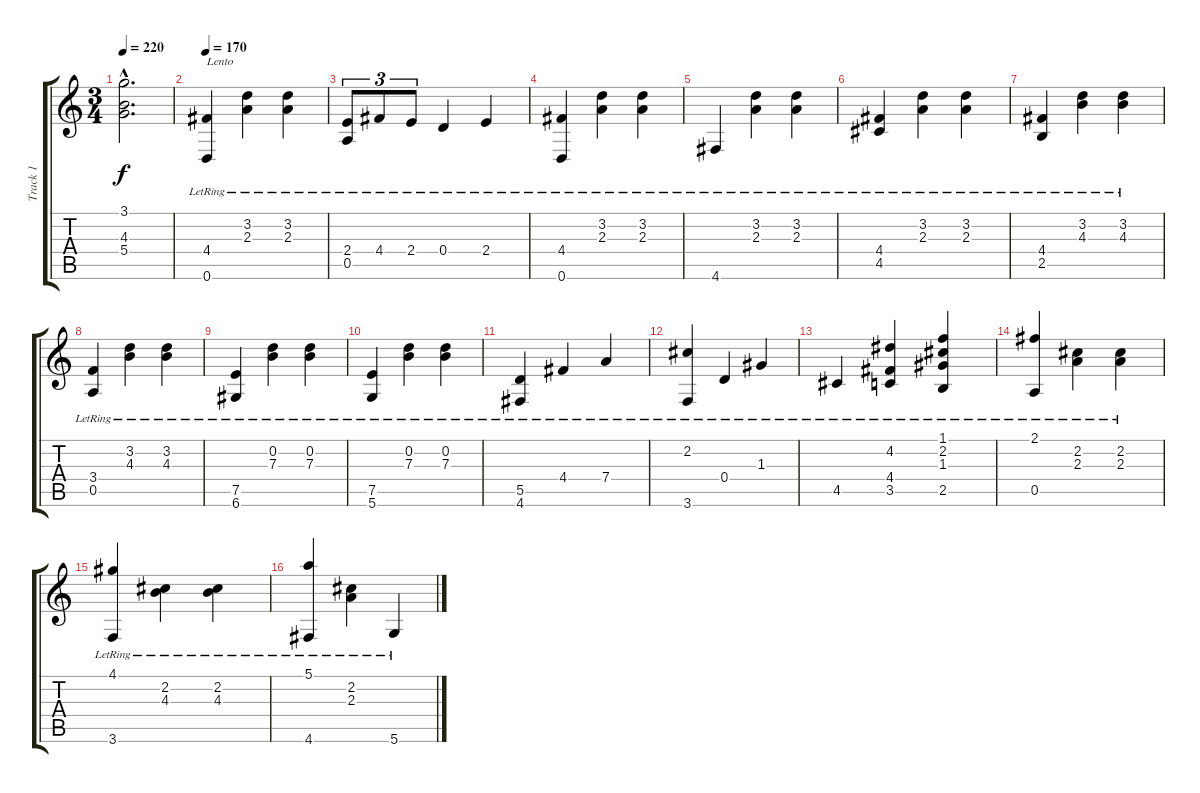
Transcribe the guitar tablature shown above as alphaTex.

\track ("Track 1" "Track 1") {instrument acousticguitarnylon}
\staff {score tabs}
\tuning (E4 B3 G3 D3 A2 D2) {hide}
\ts (3 4)
\tempo 220
\clef g2
\ks c
(3.1{hac t} 4.3{hac t} 5.4{hac t}).2{d dy f} |
\tempo 170
(4.4{lr} 0.6{lr}).4{txt "Lento"} (3.2{lr} 2.3{lr}).4 (3.2{lr} 2.3{lr}).4 |
(2.4{lr} 0.5{lr}).8{tu (3 2)} 4.4{lr}.8{tu (3 2)} 2.4{lr}.8{tu (3 2)} 0.4{lr}.4 2.4{lr}.4 |
(4.4{lr} 0.6{lr}).4 (3.2{lr} 2.3{lr}).4 (3.2{lr} 2.3{lr}).4 |
4.6{lr}.4 (3.2{lr} 2.3{lr}).4 (3.2{lr} 2.3{lr}).4 |
(4.4{lr} 4.5{lr}).4 (3.2{lr} 2.3{lr}).4 (3.2{lr} 2.3{lr}).4 |
(4.4{lr} 2.5{lr}).4 (3.2{lr} 4.3{lr}).4 (3.2{lr} 4.3{lr}).4 |
(3.4{lr} 0.5{lr}).4 (3.2{lr} 4.3{lr}).4 (3.2{lr} 4.3{lr}).4 |
(7.5{lr} 6.6{lr}).4 (0.2{lr} 7.3{lr}).4 (0.2{lr} 7.3{lr}).4 |
(7.5{lr} 5.6{lr}).4 (0.2{lr} 7.3{lr}).4 (0.2{lr} 7.3{lr}).4 |
(5.5{lr} 4.6{lr}).4 4.4{lr}.4 7.4{lr}.4 |
(2.2{lr} 3.6{lr}).4 0.4{lr}.4 1.3{lr}.4 |
4.5{lr}.4 (4.2{lr} 4.4{lr} 3.5{lr}).4 (1.1{lr} 2.2{lr} 1.3{lr} 2.5{lr}).4 |
(2.1{lr} 0.5{lr}).4 (2.2{lr} 2.3{lr}).4 (2.2{lr} 2.3{lr}).4 |
(4.1{lr} 3.6{lr}).4 (2.2{lr} 4.3{lr}).4 (2.2{lr} 4.3{lr}).4 |
(5.1{lr} 4.6{lr}).4 (2.2{lr} 2.3{lr}).4 5.6{lr}.4
